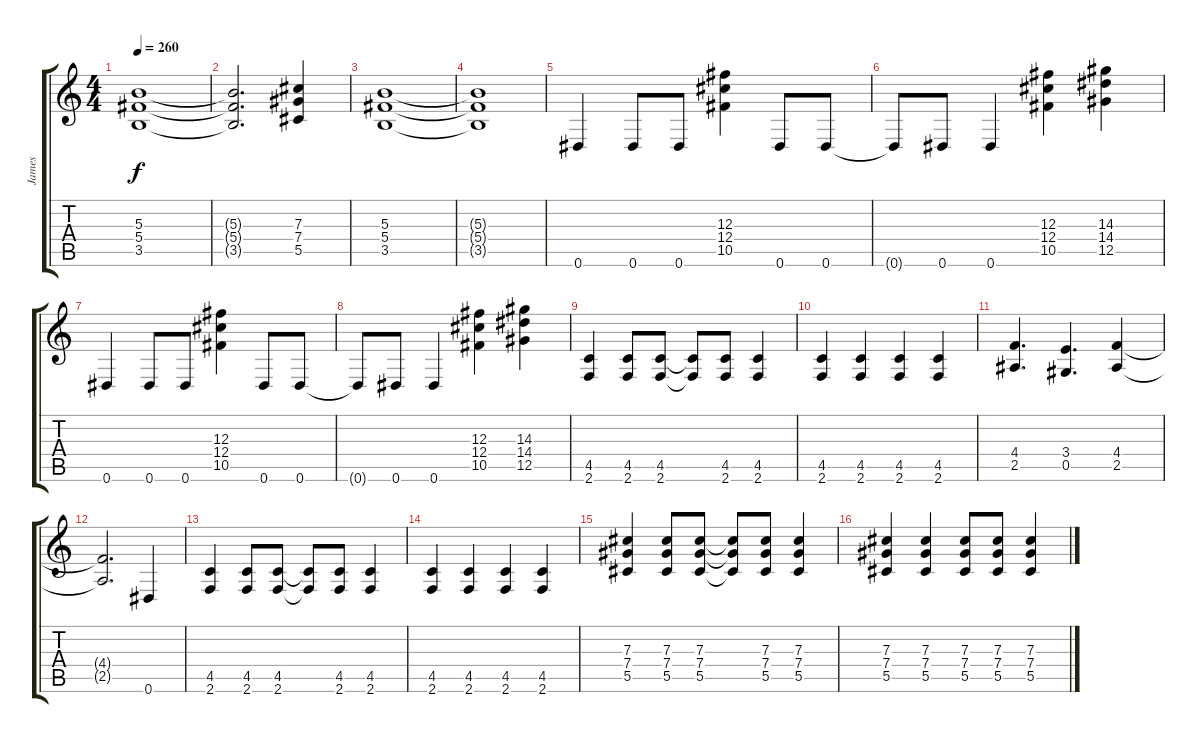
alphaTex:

\track ("James" "James") {instrument distortionguitar}
\staff {score tabs}
\tuning (Eb4 Bb3 Gb3 Db3 Ab2 Eb2) {hide}
\ts (4 4)
\tempo 260
\clef g2
\ks c
(5.3 5.4 3.5).1{dy f} |
(5.3{t} 5.4{t} 3.5{t}).2{d} (7.3 7.4 5.5).4 |
(5.3 5.4 3.5).1 |
(5.3{t} 5.4{t} 3.5{t}).1 |
0.6.4 0.6.8 0.6.8 (12.3 12.4 10.5).4 0.6.8 0.6.8 |
0.6{t}.8 0.6.8 0.6.4 (12.3 12.4 10.5).4 (14.3 14.4 12.5).4 |
0.6.4 0.6.8 0.6.8 (12.3 12.4 10.5).4 0.6.8 0.6.8 |
0.6{t}.8 0.6.8 0.6.4 (12.3 12.4 10.5).4 (14.3 14.4 12.5).4 |
(4.5 2.6).4 (4.5 2.6).8 (4.5 2.6).8 (4.5{t} 2.6{t}).8 (4.5 2.6).8 (4.5 2.6).4 |
(4.5 2.6).4 (4.5 2.6).4 (4.5 2.6).4 (4.5 2.6).4 |
(4.4 2.5).4{d} (3.4 0.5).4{d} (4.4 2.5).4 |
(4.4{t} 2.5{t}).2{d} 0.6.4 |
(4.5 2.6).4 (4.5 2.6).8 (4.5 2.6).8 (4.5{t} 2.6{t}).8 (4.5 2.6).8 (4.5 2.6).4 |
(4.5 2.6).4 (4.5 2.6).4 (4.5 2.6).4 (4.5 2.6).4 |
(7.3 7.4 5.5).4 (7.3 7.4 5.5).8 (7.3 7.4 5.5).8 (7.3{t} 7.4{t} 5.5{t}).8 (7.3 7.4 5.5).8 (7.3 7.4 5.5).4 |
(7.3 7.4 5.5).4 (7.3 7.4 5.5).4 (7.3 7.4 5.5).8 (7.3 7.4 5.5).8 (7.3 7.4 5.5).4
